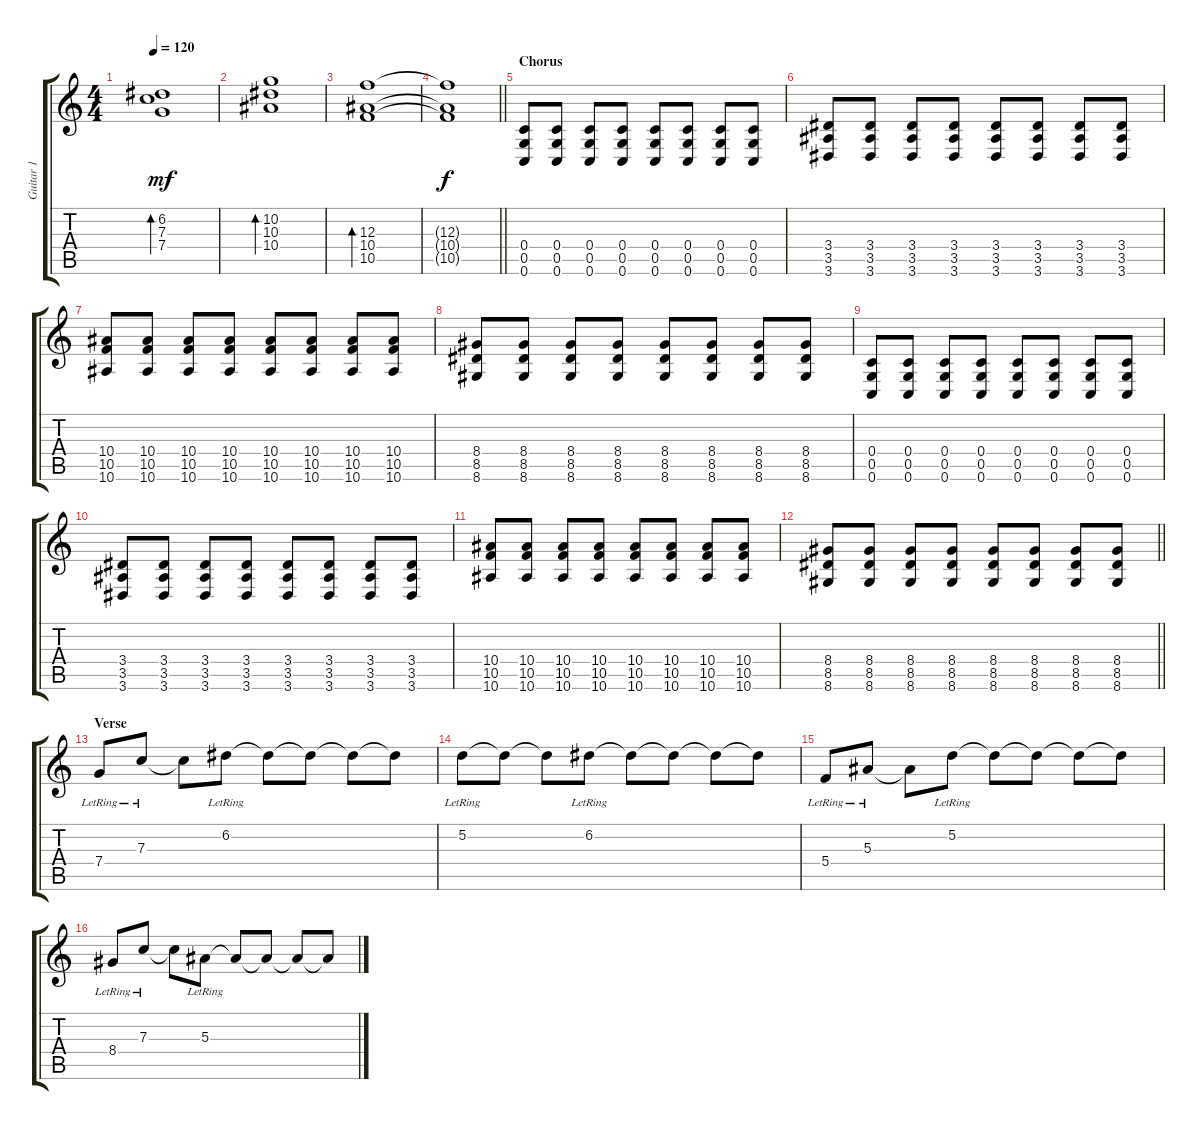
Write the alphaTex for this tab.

\track ("Guitar 1" "Guitar 1") {instrument acousticguitarsteel}
\staff {score tabs}
\tuning (D4 A3 F3 C3 G2 C2) {hide}
\ts (4 4)
\tempo 120
\clef g2
\ks c
(6.2 7.3 7.4).1{bd 60 dy mf} |
(10.2 10.3 10.4).1{bd 60} |
(12.3 10.4 10.5).1{bd 60} |
\barLineRight lightlight
(12.3{t} 10.4{t} 10.5{t}).1{dy f} |
\section ("" "Chorus")
(0.4 0.5 0.6).8{instrument distortionguitar} (0.4 0.5 0.6).8 (0.4 0.5 0.6).8 (0.4 0.5 0.6).8 (0.4 0.5 0.6).8 (0.4 0.5 0.6).8 (0.4 0.5 0.6).8 (0.4 0.5 0.6).8 |
(3.4 3.5 3.6).8 (3.4 3.5 3.6).8 (3.4 3.5 3.6).8 (3.4 3.5 3.6).8 (3.4 3.5 3.6).8 (3.4 3.5 3.6).8 (3.4 3.5 3.6).8 (3.4 3.5 3.6).8 |
(10.4 10.5 10.6).8 (10.4 10.5 10.6).8 (10.4 10.5 10.6).8 (10.4 10.5 10.6).8 (10.4 10.5 10.6).8 (10.4 10.5 10.6).8 (10.4 10.5 10.6).8 (10.4 10.5 10.6).8 |
(8.4 8.5 8.6).8 (8.4 8.5 8.6).8 (8.4 8.5 8.6).8 (8.4 8.5 8.6).8 (8.4 8.5 8.6).8 (8.4 8.5 8.6).8 (8.4 8.5 8.6).8 (8.4 8.5 8.6).8 |
(0.4 0.5 0.6).8 (0.4 0.5 0.6).8 (0.4 0.5 0.6).8 (0.4 0.5 0.6).8 (0.4 0.5 0.6).8 (0.4 0.5 0.6).8 (0.4 0.5 0.6).8 (0.4 0.5 0.6).8 |
(3.4 3.5 3.6).8 (3.4 3.5 3.6).8 (3.4 3.5 3.6).8 (3.4 3.5 3.6).8 (3.4 3.5 3.6).8 (3.4 3.5 3.6).8 (3.4 3.5 3.6).8 (3.4 3.5 3.6).8 |
(10.4 10.5 10.6).8 (10.4 10.5 10.6).8 (10.4 10.5 10.6).8 (10.4 10.5 10.6).8 (10.4 10.5 10.6).8 (10.4 10.5 10.6).8 (10.4 10.5 10.6).8 (10.4 10.5 10.6).8 |
\barLineRight lightlight
(8.4 8.5 8.6).8 (8.4 8.5 8.6).8 (8.4 8.5 8.6).8 (8.4 8.5 8.6).8 (8.4 8.5 8.6).8 (8.4 8.5 8.6).8 (8.4 8.5 8.6).8 (8.4 8.5 8.6).8 |
\section ("" "Verse")
7.4{lr}.8{instrument electricguitarclean} 7.3{lr}.8 7.3{t}.8 6.2{lr}.8 6.2{t}.8 6.2{t}.8 6.2{t}.8 6.2{t}.8 |
5.2{lr}.8 5.2{t}.8 5.2{t}.8 6.2{lr}.8 6.2{t}.8 6.2{t}.8 6.2{t}.8 6.2{t}.8 |
5.4{lr}.8 5.3{lr}.8 5.3{t}.8 5.2{lr}.8 5.2{t}.8 5.2{t}.8 5.2{t}.8 5.2{t}.8 |
8.4{lr}.8 7.3{lr}.8 7.3{t}.8 5.3{lr}.8 5.3{t}.8 5.3{t}.8 5.3{t}.8 5.3{t}.8
